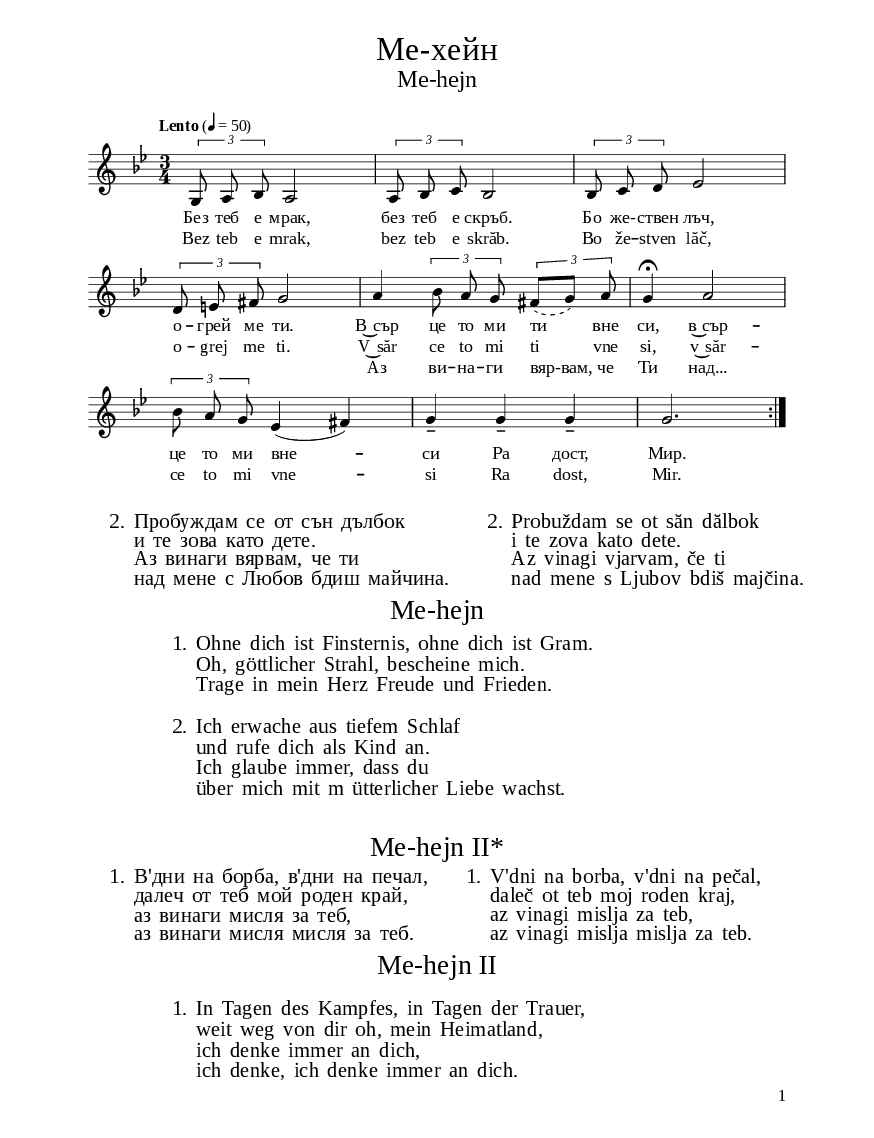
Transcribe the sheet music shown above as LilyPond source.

\version "2.24.1"

% include paper part and global functions
\include "include/globals.ily"

\bookpart {
  \label #'ref175_2
  \tocItem \markup "Ме-хейн – Me-hejn "
  \include "include/bookpart-paper.ily"
  \score {
    \include "include/score-layout.ily"

    \new Voice \absolute {
      \clef treble
      \key g \minor
      \time 3/4
      \tempoFunc "Lento" 4 "50"
      \autoBeamOff


      \times 2/3  {
        g8  a8 bes8
      }
      a2 | % 2

      \times 2/3  {
        a8  bes8 c'8
      }
      bes2 | % 3

      \times 2/3  {
        bes8  c'8 d'8
      }
      es'2 \break | % 4

      \times 2/3  {
        d'8  e'8 fis'8
      }
      g'2 | % 5
      a'4
      \times 2/3  {
        bes'8  a'8 g'8
      }

      \times 2/3  {
        \slurDashed fis'8 ( [g'8])  a'8
      }
      | % 6
      g'4 ^\fermata a'2 \break | % 7

      \times 2/3  {
        bes'8  a'8 g'8
      }
      \slurSolid
      es'4

      ( fis'4 )| % 8
      g'4 -- g'4 -- g'4 -- | % 9
      g'2. \bar ":|."
    }

    \addlyrics {
      Без теб е мрак, без теб е скръб. Бо "же-" -- ствен лъч,
      о -- грей ме ти. В~сър це то ми ти вне си, в~сър -- це то ми вне -- си Ра дост, Мир.
    }

    \addlyrics {
      Bez teb e mrak, bez teb e skrăb. Bo že -- stven lăč,
      o -- grej me ti. V~săr ce to mi ti vne si, v~săr -- ce to mi vne -- si Ra dost, Mir.
    }

    \addlyrics {
      " " " " " " " " " " " " " " " "

      " " " " " " " " " " " " " " " "

      Аз ви -- на -- ги вяр-вам, че Ти над...}




      \header {
        title = \titleFunc "Ме-хейн" "Me-hejn"
      }

      \midi{}

    } % score

    \markup  \fontsize #bgCoupletFontSize {
      \hspace #2
      \override #'(baseline-skip . 1.8)
      \column {
        \line { 2. Пробуждам се от сън дълбок }
        \line {   "   " и те зова като дете.}
        \line {   "   " Аз винаги вярвам, че ти}
        \line {   "   " над мене с Любов бдиш майчина.}
      }

      \hspace #3
      \override #'(baseline-skip . 1.8)
      \column {

        \line { 2. Probuždam se ot săn dălbok }
        \line {   "   " i te zova kato dete.}
        \line {   "   " Az vinagi vjarvam, če ti}
        \line {   "   " nad mene s Ljubov bdiš majčina.}
      } %column
    } % markup



    \markup \empty-one

    % include foreign translation(s) of the song
    \version "2.24.1"

\markup \fill-line { \fontsize #deTitleFontSize "Me-hejn" }
\markup \null
\markup \fontsize #deCoupletFontSize {
  \hspace #8
  \override #`(baseline-skip . ,deCoupletBaselineSkip)

  \column {



    \line { 1.  Ohne dich ist Finsternis, ohne dich ist Gram.}
    \line { "   " Oh, göttlicher Strahl, bescheine mich.}
    \line { "   " Trage in mein Herz Freude und Frieden.}
    \line { "   "}
    \line {2. Ich erwache aus tiefem Schlaf }
    \line { "   " und rufe dich als Kind an.}
    \line { "   " Ich glaube immer, dass du}
    \line { "   " über mich mit m ütterlicher Liebe wachst.}

  }
}

    \markup \empty-two

    \markup \fill-line { \fontsize #deTitleFontSize "Me-hejn II*" }

    \markup  \fontsize #bgCoupletFontSize {
      \hspace #2
      \override #'(baseline-skip . 1.8)
      \column {
        \line { 1. В'дни на борба, в'дни на печал, }
        \line {   "   "  далеч от теб мой роден край,}
        \line {   "   " аз винаги мисля за теб,}
        \line {   "   " аз винаги мисля  мисля за теб.}
      }

      \hspace #3
      \override #'(baseline-skip . 1.8)
      \column {
        \line { 1. V'dni na borba, v'dni na pečal, }
        \line {   "   "  daleč ot teb moj roden kraj,}
        \line {   "   "  az vinagi mislja za teb,}
        \line {   "   " az vinagi mislja  mislja za teb.}
      } %column
    } % markup
    \markup \empty-one
    \version "2.24.1"

\markup \fill-line { \fontsize #deTitleFontSize "Me-hejn II" }
\markup \null
\markup \null
\markup \fontsize #deCoupletFontSize {
  \hspace #8
  \override #`(baseline-skip . ,deCoupletBaselineSkip)

  \column {

 \line { 1. In Tagen des Kampfes, in Tagen der Trauer, }
 \line { "   " weit weg von dir oh, mein Heimatland,}
 \line { "   " ich denke immer an dich, }
 \line { "   " ich denke, ich denke immer an dich. }

  }
}


  } % bookpart

  % Più mosso
  %
